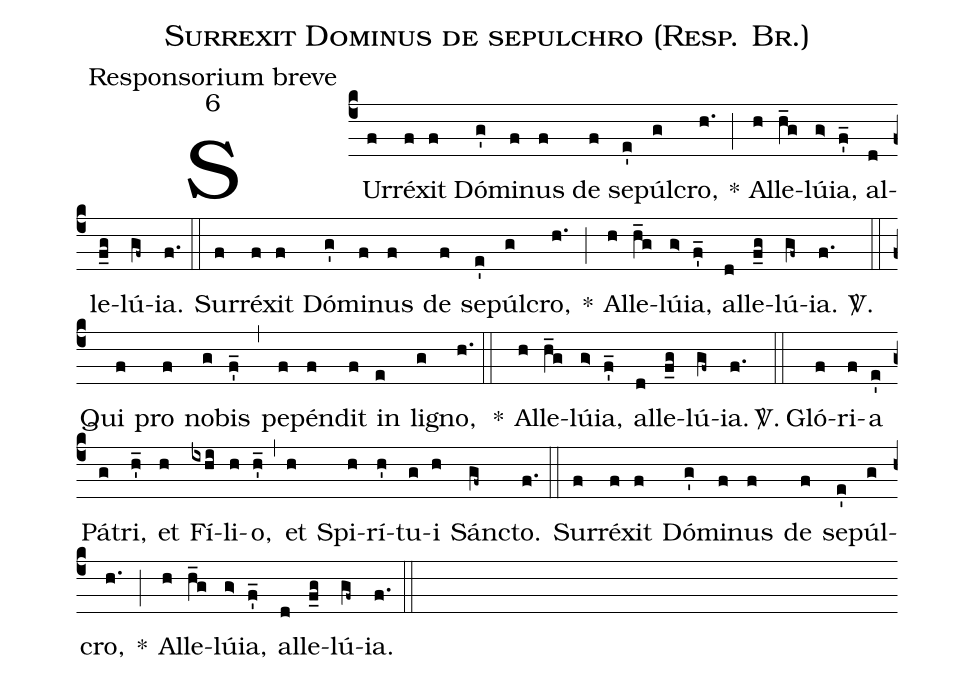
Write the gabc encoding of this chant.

name:Surrexit Dominus de sepulchro (Resp. Br.);
office-part:Responsorium breve;
mode:6;
%%
(c4) SUr(f)ré(f)xit(f) Dó(g')mi(f)nus(f) de(f) se(e')púl(g)cro,(h.) *(;) Al(h)le(h_g)lú(g>)ia,(f'_) al(d)le(f_g)lú(gf~)ia.(f.)

(::)Sur(f)ré(f)xit(f) Dó(g')mi(f)nus(f) de(f) se(e')púl(g)cro,(h.) *(;) Al(h)le(h_g)lú(g>)ia,(f'_) al(d)le(f_g)lú(gf~)ia.(f.)

<sp>V/</sp>.(::) Qui(f) pro(f) no(g)bis(f'_) (,) pe(f)pén(f)dit(f) in(e) li(g)gno,(h.) (::)
*() Al(h)le(h_g)lú(g>)ia,(f'_) al(d)le(f_g)lú(gf~)ia.(f.)

<sp>V/</sp>.(::)Gló(f)ri(f)a(e') Pá(g)tri,(h'_) et(h) Fí(ixhi)li(h)o,(h'_) (,) et(h) Spi(h)rí(h')tu(g)i(h) Sán(gf~)cto.(f.)

(::) Sur(f)ré(f)xit(f) Dó(g')mi(f)nus(f) de(f) se(e')púl(g)cro,(h.) *(;) Al(h)le(h_g)lú(g>)ia,(f'_) al(d)le(f_g)lú(gf~)ia.(f.) (::)
